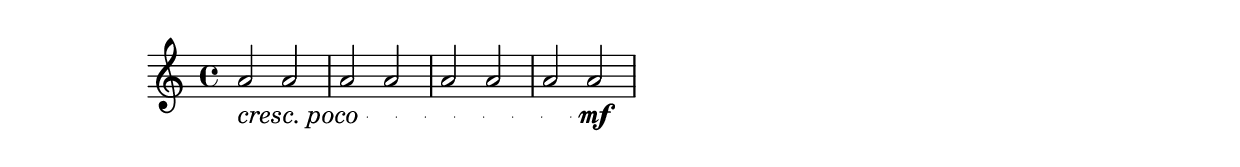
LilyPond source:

\version "2.11.47"
\layout { ragged-right = ##t }
\header {
  lsrtags = "rhythms,tweaks-and-overrides"
  texidoc = "
The text used for crescendos and decrescendos can be
changed by modifying the context properties @code{crescendoText}
and @code{decrescendoText}.  The style of the spanner line can
be changed by modifying the @code{'style} property of
@code{DynamicTextSpanner}.  The default value is
@code{'hairpin}, and other possible values include
@code{'line}, @code{'dashed-line}, and
@code{'dotted-line}:
"
  doctitle = "Changing text and spanner styles for text dynamics"
}

\relative c'' {
 \set crescendoText = \markup { \italic { cresc. poco } }
 \set crescendoSpanner = #'text
 \override DynamicTextSpanner #'style = #'dotted-line
 a2\< a
 a2 a
 a2 a
 a2 a\mf
}
